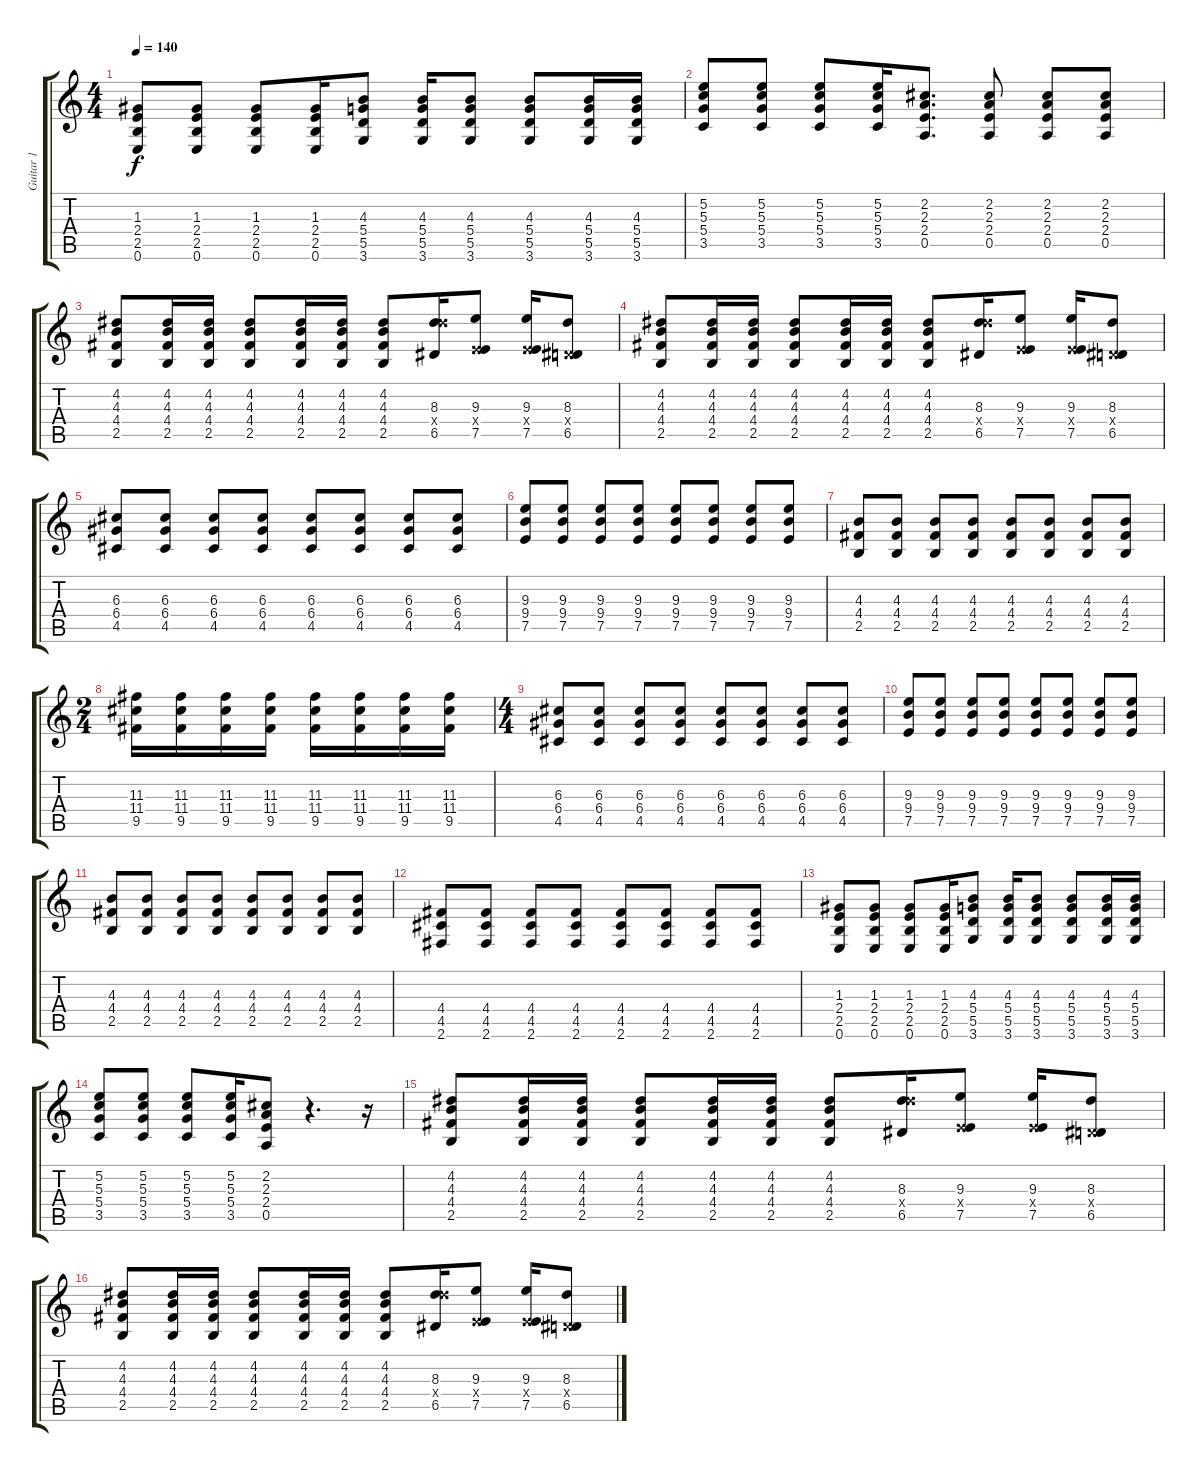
\track ("Guitar 1" "Guitar 1") {instrument distortionguitar}
\staff {score tabs}
\tuning (E4 B3 G3 D3 A2 E2) {hide}
\ts (4 4)
\tempo 140
\clef g2
\ks c
(1.3 2.4 2.5 0.6).8{dy f} (1.3 2.4 2.5 0.6).8 (1.3 2.4 2.5 0.6).8 (1.3 2.4 2.5 0.6).16 (4.3 5.4 5.5 3.6).8 (4.3 5.4 5.5 3.6).16 (4.3 5.4 5.5 3.6).8 (4.3 5.4 5.5 3.6).8 (4.3 5.4 5.5 3.6).16 (4.3 5.4 5.5 3.6).16 |
(5.2 5.3 5.4 3.5).8 (5.2 5.3 5.4 3.5).8 (5.2 5.3 5.4 3.5).8 (5.2 5.3 5.4 3.5).16 (2.2 2.3 2.4 0.5).8{d} (2.2 2.3 2.4 0.5).8 (2.2 2.3 2.4 0.5).8 (2.2 2.3 2.4 0.5).8 |
(4.2 4.3 4.4 2.5).8 (4.2 4.3 4.4 2.5).16 (4.2 4.3 4.4 2.5).16 (4.2 4.3 4.4 2.5).8 (4.2 4.3 4.4 2.5).16 (4.2 4.3 4.4 2.5).16 (4.2 4.3 4.4 2.5).8 (8.3 13.4{x} 6.5).16 (9.3 2.4{x} 7.5).8 (9.3 2.4{x} 7.5).16 (8.3 0.4{x} 6.5).8 |
(4.2 4.3 4.4 2.5).8 (4.2 4.3 4.4 2.5).16 (4.2 4.3 4.4 2.5).16 (4.2 4.3 4.4 2.5).8 (4.2 4.3 4.4 2.5).16 (4.2 4.3 4.4 2.5).16 (4.2 4.3 4.4 2.5).8 (8.3 13.4{x} 6.5).16 (9.3 2.4{x} 7.5).8 (9.3 2.4{x} 7.5).16 (8.3 0.4{x} 6.5).8 |
(6.3 6.4 4.5).8 (6.3 6.4 4.5).8 (6.3 6.4 4.5).8 (6.3 6.4 4.5).8 (6.3 6.4 4.5).8 (6.3 6.4 4.5).8 (6.3 6.4 4.5).8 (6.3 6.4 4.5).8 |
(9.3 9.4 7.5).8 (9.3 9.4 7.5).8 (9.3 9.4 7.5).8 (9.3 9.4 7.5).8 (9.3 9.4 7.5).8 (9.3 9.4 7.5).8 (9.3 9.4 7.5).8 (9.3 9.4 7.5).8 |
(4.3 4.4 2.5).8 (4.3 4.4 2.5).8 (4.3 4.4 2.5).8 (4.3 4.4 2.5).8 (4.3 4.4 2.5).8 (4.3 4.4 2.5).8 (4.3 4.4 2.5).8 (4.3 4.4 2.5).8 |
\ts (2 4)
(11.3 11.4 9.5).16 (11.3 11.4 9.5).16 (11.3 11.4 9.5).16 (11.3 11.4 9.5).16 (11.3 11.4 9.5).16 (11.3 11.4 9.5).16 (11.3 11.4 9.5).16 (11.3 11.4 9.5).16 |
\ts (4 4)
(6.3 6.4 4.5).8 (6.3 6.4 4.5).8 (6.3 6.4 4.5).8 (6.3 6.4 4.5).8 (6.3 6.4 4.5).8 (6.3 6.4 4.5).8 (6.3 6.4 4.5).8 (6.3 6.4 4.5).8 |
(9.3 9.4 7.5).8 (9.3 9.4 7.5).8 (9.3 9.4 7.5).8 (9.3 9.4 7.5).8 (9.3 9.4 7.5).8 (9.3 9.4 7.5).8 (9.3 9.4 7.5).8 (9.3 9.4 7.5).8 |
(4.3 4.4 2.5).8 (4.3 4.4 2.5).8 (4.3 4.4 2.5).8 (4.3 4.4 2.5).8 (4.3 4.4 2.5).8 (4.3 4.4 2.5).8 (4.3 4.4 2.5).8 (4.3 4.4 2.5).8 |
(4.4 4.5 2.6).8 (4.4 4.5 2.6).8 (4.4 4.5 2.6).8 (4.4 4.5 2.6).8 (4.4 4.5 2.6).8 (4.4 4.5 2.6).8 (4.4 4.5 2.6).8 (4.4 4.5 2.6).8 |
(1.3 2.4 2.5 0.6).8 (1.3 2.4 2.5 0.6).8 (1.3 2.4 2.5 0.6).8 (1.3 2.4 2.5 0.6).16 (4.3 5.4 5.5 3.6).8 (4.3 5.4 5.5 3.6).16 (4.3 5.4 5.5 3.6).8 (4.3 5.4 5.5 3.6).8 (4.3 5.4 5.5 3.6).16 (4.3 5.4 5.5 3.6).16 |
(5.2 5.3 5.4 3.5).8 (5.2 5.3 5.4 3.5).8 (5.2 5.3 5.4 3.5).8 (5.2 5.3 5.4 3.5).16 (2.2 2.3 2.4 0.5).8 r.4{d} r.16 |
(4.2 4.3 4.4 2.5).8 (4.2 4.3 4.4 2.5).16 (4.2 4.3 4.4 2.5).16 (4.2 4.3 4.4 2.5).8 (4.2 4.3 4.4 2.5).16 (4.2 4.3 4.4 2.5).16 (4.2 4.3 4.4 2.5).8 (8.3 13.4{x} 6.5).16 (9.3 2.4{x} 7.5).8 (9.3 2.4{x} 7.5).16 (8.3 0.4{x} 6.5).8 |
(4.2 4.3 4.4 2.5).8 (4.2 4.3 4.4 2.5).16 (4.2 4.3 4.4 2.5).16 (4.2 4.3 4.4 2.5).8 (4.2 4.3 4.4 2.5).16 (4.2 4.3 4.4 2.5).16 (4.2 4.3 4.4 2.5).8 (8.3 13.4{x} 6.5).16 (9.3 2.4{x} 7.5).8 (9.3 2.4{x} 7.5).16 (8.3 0.4{x} 6.5).8
